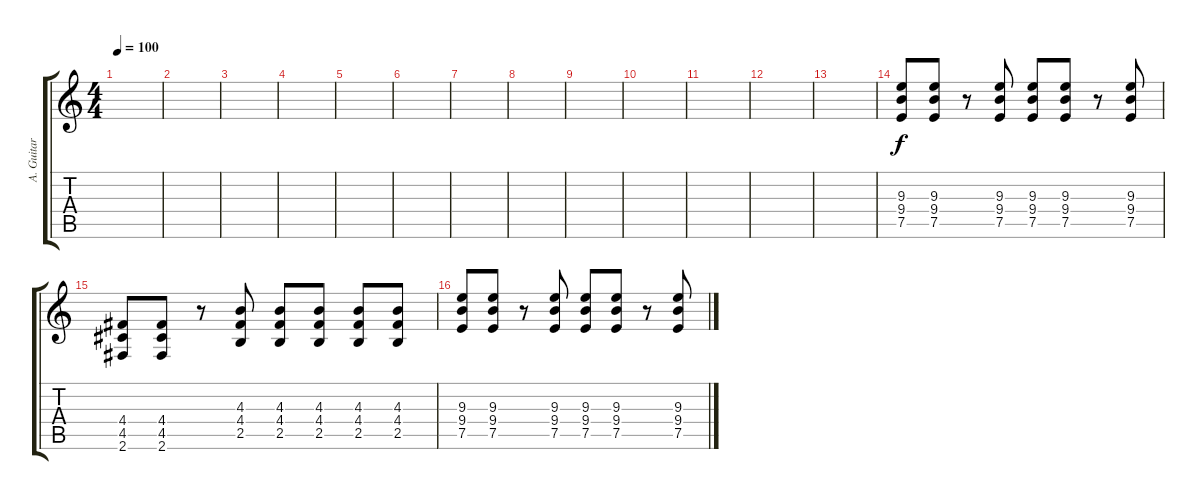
\track ("A. Guitar I" "A. Guitar ") {instrument acousticguitarsteel}
\staff {score tabs}
\tuning (E4 B3 G3 D3 A2 E2) {hide}
\ts (4 4)
\tempo 100
\clef g2
\ks c
|
|
|
|
|
|
|
|
|
|
|
|
|
(9.3 9.4 7.5).8{volume 10} (9.3 9.4 7.5).8 r.8 (9.3 9.4 7.5).8 (9.3 9.4 7.5).8 (9.3 9.4 7.5).8 r.8 (9.3 9.4 7.5).8 |
(4.4 4.5 2.6).8 (4.4 4.5 2.6).8 r.8 (4.3 4.4 2.5).8 (4.3 4.4 2.5).8 (4.3 4.4 2.5).8 (4.3 4.4 2.5).8 (4.3 4.4 2.5).8 |
(9.3 9.4 7.5).8 (9.3 9.4 7.5).8 r.8 (9.3 9.4 7.5).8 (9.3 9.4 7.5).8 (9.3 9.4 7.5).8 r.8 (9.3 9.4 7.5).8
